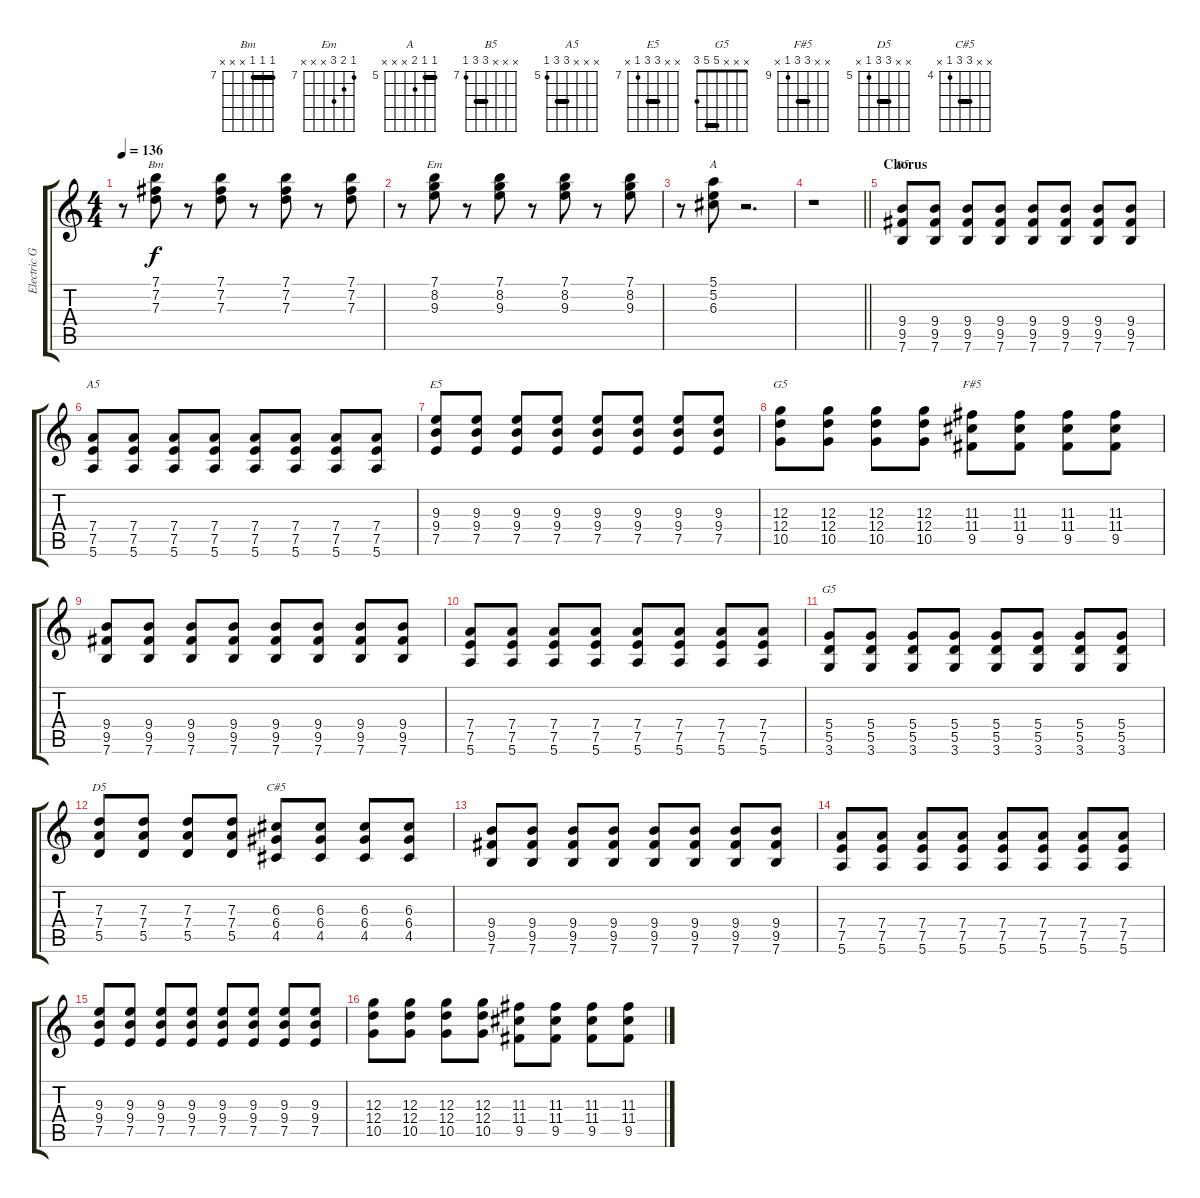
\track ("Electric Guitar" "Electric G") {instrument electricguitarclean}
\staff {score tabs}
\tuning (E4 B3 G3 D3 A2 E2) {hide}
\chord ("Bm" 7 7 7 x x x) {firstfret 7 barre 7}
\chord ("Em" 7 8 9 x x x) {firstfret 7}
\chord ("A" 5 5 6 x x x) {firstfret 5 barre 5}
\chord ("B5" x x x 9 9 7) {firstfret 7 barre 9}
\chord ("A5" x x x 7 7 5) {firstfret 5 barre 7}
\chord ("E5" x x 9 9 7 x) {firstfret 7 barre 9}
\chord ("G5" x x 12 12 10 x) {firstfret 10 barre 12}
\chord ("F#5" x x 11 11 9 x) {firstfret 9 barre 11}
\chord ("G5" x x x 5 5 3) {barre 5}
\chord ("D5" x x 7 7 5 x) {firstfret 5 barre 7}
\chord ("C#5" x x 6 6 4 x) {firstfret 4 barre 6}
\ts (4 4)
\tempo 136
\clef g2
\ks c
r.8{dy f} (7.1 7.2 7.3).8{ch "Bm"} r.8 (7.1 7.2 7.3).8 r.8 (7.1 7.2 7.3).8 r.8 (7.1 7.2 7.3).8 |
r.8 (7.1 8.2 9.3).8{ch "Em"} r.8 (7.1 8.2 9.3).8 r.8 (7.1 8.2 9.3).8 r.8 (7.1 8.2 9.3).8 |
r.8 (5.1 5.2 6.3).8{ch "A"} r.2{d} |
\barLineRight lightlight
r.1 |
\section ("" "Chorus")
(9.4 9.5 7.6).8{ch "B5" instrument overdrivenguitar} (9.4 9.5 7.6).8 (9.4 9.5 7.6).8 (9.4 9.5 7.6).8 (9.4 9.5 7.6).8 (9.4 9.5 7.6).8 (9.4 9.5 7.6).8 (9.4 9.5 7.6).8 |
(7.4 7.5 5.6).8{ch "A5"} (7.4 7.5 5.6).8 (7.4 7.5 5.6).8 (7.4 7.5 5.6).8 (7.4 7.5 5.6).8 (7.4 7.5 5.6).8 (7.4 7.5 5.6).8 (7.4 7.5 5.6).8 |
(9.3 9.4 7.5).8{ch "E5"} (9.3 9.4 7.5).8 (9.3 9.4 7.5).8 (9.3 9.4 7.5).8 (9.3 9.4 7.5).8 (9.3 9.4 7.5).8 (9.3 9.4 7.5).8 (9.3 9.4 7.5).8 |
(12.3 12.4 10.5).8{ch "G5"} (12.3 12.4 10.5).8 (12.3 12.4 10.5).8 (12.3 12.4 10.5).8 (11.3 11.4 9.5).8{ch "F#5"} (11.3 11.4 9.5).8 (11.3 11.4 9.5).8 (11.3 11.4 9.5).8 |
(9.4 9.5 7.6).8 (9.4 9.5 7.6).8 (9.4 9.5 7.6).8 (9.4 9.5 7.6).8 (9.4 9.5 7.6).8 (9.4 9.5 7.6).8 (9.4 9.5 7.6).8 (9.4 9.5 7.6).8 |
(7.4 7.5 5.6).8 (7.4 7.5 5.6).8 (7.4 7.5 5.6).8 (7.4 7.5 5.6).8 (7.4 7.5 5.6).8 (7.4 7.5 5.6).8 (7.4 7.5 5.6).8 (7.4 7.5 5.6).8 |
(5.4 5.5 3.6).8{ch "G5"} (5.4 5.5 3.6).8 (5.4 5.5 3.6).8 (5.4 5.5 3.6).8 (5.4 5.5 3.6).8 (5.4 5.5 3.6).8 (5.4 5.5 3.6).8 (5.4 5.5 3.6).8 |
(7.3 7.4 5.5).8{ch "D5"} (7.3 7.4 5.5).8 (7.3 7.4 5.5).8 (7.3 7.4 5.5).8 (6.3 6.4 4.5).8{ch "C#5"} (6.3 6.4 4.5).8 (6.3 6.4 4.5).8 (6.3 6.4 4.5).8 |
(9.4 9.5 7.6).8 (9.4 9.5 7.6).8 (9.4 9.5 7.6).8 (9.4 9.5 7.6).8 (9.4 9.5 7.6).8 (9.4 9.5 7.6).8 (9.4 9.5 7.6).8 (9.4 9.5 7.6).8 |
(7.4 7.5 5.6).8 (7.4 7.5 5.6).8 (7.4 7.5 5.6).8 (7.4 7.5 5.6).8 (7.4 7.5 5.6).8 (7.4 7.5 5.6).8 (7.4 7.5 5.6).8 (7.4 7.5 5.6).8 |
(9.3 9.4 7.5).8 (9.3 9.4 7.5).8 (9.3 9.4 7.5).8 (9.3 9.4 7.5).8 (9.3 9.4 7.5).8 (9.3 9.4 7.5).8 (9.3 9.4 7.5).8 (9.3 9.4 7.5).8 |
(12.3 12.4 10.5).8 (12.3 12.4 10.5).8 (12.3 12.4 10.5).8 (12.3 12.4 10.5).8 (11.3 11.4 9.5).8 (11.3 11.4 9.5).8 (11.3 11.4 9.5).8 (11.3 11.4 9.5).8
